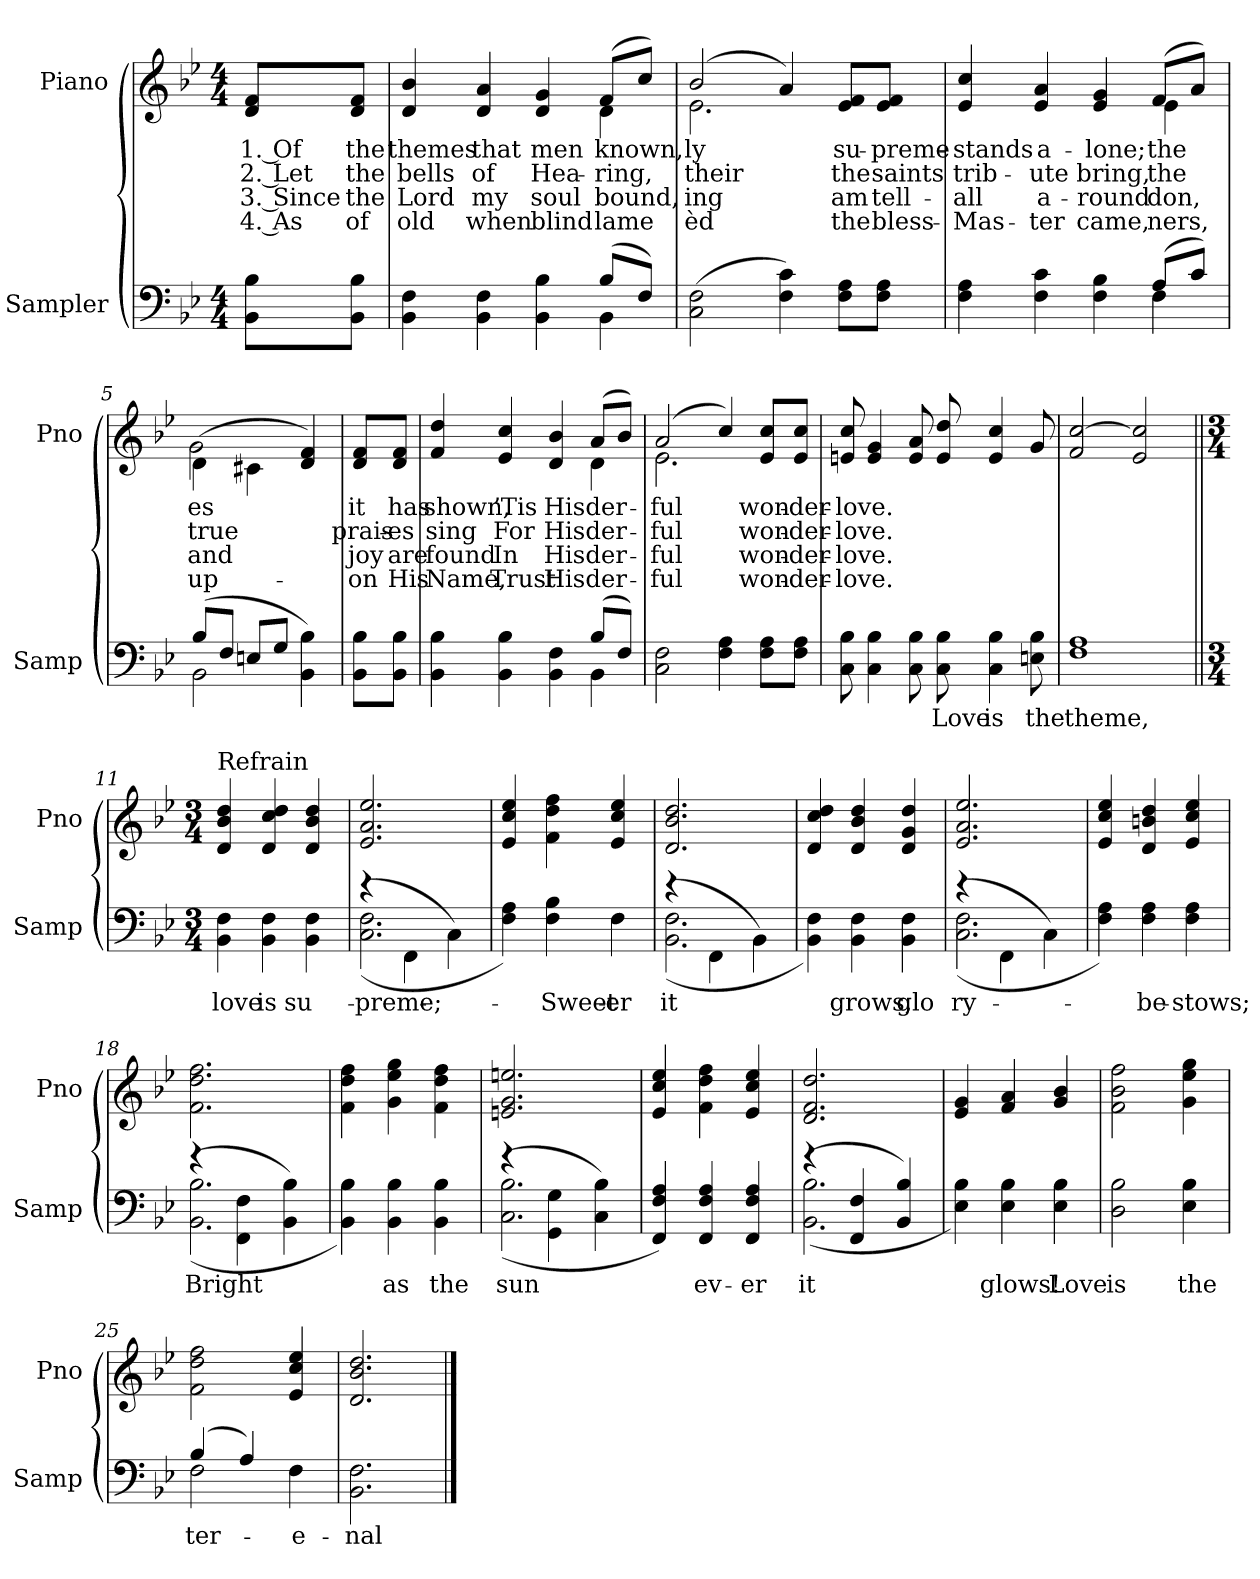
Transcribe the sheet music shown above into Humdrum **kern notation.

**kern	**text	**kern	**text	**text	**text	**text
*part2	*part2	*part1	*part1	*part1	*part1	*part1
*staff2	*staff2	*staff1	*staff1	*staff1	*staff1	*staff1
*I"Sampler	*	*I"Piano	*	*	*	*
*I'Samp	*	*I'Pno	*	*	*	*
*clefF4	*	*clefG2	*	*	*	*
*k[b-e-]	*	*k[b-e-]	*	*	*	*
*B-:	*	*B-:	*	*	*	*
*M4/4	*	*M4/4	*	*	*	*
=1	=1	=1	=1	=1	=1	=1
8BB-\ 8B-\L	.	8d/ 8f/L	1. Of	2. Let	3. Since	4. As
8BB-\ 8B-\J	.	8d/ 8f/J	the	the	the	of
=2	=2	=2	=2	=2	=2	=2
*^	*	*^	*	*	*	*
4BB- 4F	2.ryy	.	4d 4b-	2.ryy	themes	bells	Lord	old
4BB- 4F	.	.	4d 4a	.	that	of	my	when
4BB- 4B-	.	.	4d 4g	.	men	Hea-	soul	blind
(8B-/L	4BB-	.	(8f/L	4d	known,	ring,	-bound,	lame
8F/J)	.	.	8cc/J)	.	.	.	.	.
*v	*v	*	*	*	*	*	*	*
=3	=3	=3	=3	=3	=3	=3	=3
(2C 2F	.	(2b-/	2.e-	-ly	their	-ing	-èd
4F 4c)	.	4a/)	.	.	.	.	.
8F\ 8A\L	.	8e-/ 8f/L	4ryy	su-	the	am	the
8F\ 8A\J	.	8e-/ 8f/J	.	-preme-	saints	tell-	bless-
=4	=4	=4	=4	=4	=4	=4	=4
*^	*	*	*	*	*	*	*
4F 4A	2.ryy	.	4e- 4cc	2.ryy	stands	trib-	all	Mas-
4F 4c	.	.	4e- 4a	.	a-	-ute	a-	-ter
4F 4B-	.	.	4e- 4g	.	-lone;	bring,	-round	came,
(8A/L	4F	.	(8f/L	4e-	the	the	-don,	-ners,
8c/J)	.	.	8a/J)	.	.	.	.	.
=5	=5	=5	=5	=5	=5	=5	=5	=5
(8B-/L	2BB-	.	(4d\	2g	-es	true	and	up-
8F/J	.	.	.	.	.	.	.	.
8En/L	.	.	4c#X\	.	.	.	.	.
8G/J	.	.	.	.	.	.	.	.
4BB- 4B-)	4ryy	.	4d 4f)	4ryy	.	.	.	.
*v	*v	*	*	*	*	*	*	*
*	*	*v	*v	*	*	*	*
=6	=6	=6	=6	=6	=6	=6
8BB-\ 8B-\L	.	8d/ 8f/L	it	prais-	joy	-on
8BB-\ 8B-\J	.	8d/ 8f/J	has	-es	are	His
=7	=7	=7	=7	=7	=7	=7
*^	*	*^	*	*	*	*
4BB- 4B-	2.ryy	.	4f 4dd	2.ryy	shown,	sing	found	Name,
4BB- 4B-	.	.	4e- 4cc	.	’Tis	For	In	Trust
4BB- 4F	.	.	4d 4b-	.	His	His	His	His
(8B-/L	4BB-	.	(8a/L	4d	-der-	-der-	-der-	-der-
8F/J)	.	.	8b-/J)	.	.	.	.	.
*v	*v	*	*	*	*	*	*	*
=8	=8	=8	=8	=8	=8	=8	=8
2C 2F	.	(2a/	2.e-	-ful	-ful	-ful	-ful
4F 4A	.	4cc/)	.	.	.	.	.
8F\ 8A\L	.	8e-/ 8cc/L	4ryy	won-	won-	won-	won-
8F\ 8A\J	.	8e-/ 8cc/J	.	-der-	-der-	-der-	-der-
*	*	*v	*v	*	*	*	*
=9	=9	=9	=9	=9	=9	=9
8C 8B-	.	8en 8cc	love.	love.	love.	love.
4C 4B-	.	4e 4g	.	.	.	.
8C 8B-	.	8e 8a	.	.	.	.
8C 8B-	Love	8e 8dd	.	.	.	.
4C 4B-	is	4e 4cc	.	.	.	.
8En 8B-	the	8g	.	.	.	.
=10	=10	=10	=10	=10	=10	=10
1F 1A	theme,	2f [2cc	.	.	.	.
.	.	2e- 2cc]	.	.	.	.
=11||	=11||	=11||	=11||	=11||	=11||	=11||
*M3/4	*	*M3/4	*	*	*	*
!	!	!LO:TX:t=Refrain	!	!	!	!
4BB- 4F	love	4d 4b- 4dd	.	.	.	.
4BB- 4F	is	4d 4cc 4dd	.	.	.	.
4BB- 4F	su-	4d 4b- 4dd	.	.	.	.
=12	=12	=12	=12	=12	=12	=12
*^	*	*	*	*	*	*
(4r	(2.C 2.F	-preme;	2.e- 2.a 2.ee-	.	.	.	.
4FF\	.	.	.	.	.	.	.
4C\)	.	.	.	.	.	.	.
*v	*v	*	*	*	*	*	*
=13	=13	=13	=13	=13	=13	=13
4F 4A)	.	4e- 4cc 4ee-	.	.	.	.
4F 4B-	Sweet-	4f 4dd 4ff	.	.	.	.
4F	-er	4e- 4cc 4ee-	.	.	.	.
=14	=14	=14	=14	=14	=14	=14
*^	*	*	*	*	*	*
(4r	(2.BB- 2.F	it	2.d 2.b- 2.dd	.	.	.	.
4FF\	.	.	.	.	.	.	.
4BB-\)	.	.	.	.	.	.	.
*v	*v	*	*	*	*	*	*
=15	=15	=15	=15	=15	=15	=15
4BB- 4F)	.	4d 4cc 4dd	.	.	.	.
4BB- 4F	grows,	4d 4b- 4dd	.	.	.	.
4BB- 4F	glo-	4d 4g 4dd	.	.	.	.
=16	=16	=16	=16	=16	=16	=16
*^	*	*	*	*	*	*
(4r	(2.C 2.F	-ry	2.e- 2.a 2.ee-	.	.	.	.
4FF\	.	.	.	.	.	.	.
4C\)	.	.	.	.	.	.	.
*v	*v	*	*	*	*	*	*
=17	=17	=17	=17	=17	=17	=17
4F 4A)	.	4e- 4cc 4ee-	.	.	.	.
4F 4A	be-	4d 4bn 4dd	.	.	.	.
4F 4A	-stows;	4e- 4cc 4ee-	.	.	.	.
=18	=18	=18	=18	=18	=18	=18
*^	*	*	*	*	*	*
(4r	(2.BB- 2.B-	Bright	2.f 2.dd 2.ff	.	.	.	.
4FF\ 4F\	.	.	.	.	.	.	.
4BB-\ 4B-\)	.	.	.	.	.	.	.
*v	*v	*	*	*	*	*	*
=19	=19	=19	=19	=19	=19	=19
4BB- 4B-)	.	4f 4dd 4ff	.	.	.	.
4BB- 4B-	as	4g 4ee- 4gg	.	.	.	.
4BB- 4B-	the	4f 4dd 4ff	.	.	.	.
=20	=20	=20	=20	=20	=20	=20
*^	*	*	*	*	*	*
(4r	(2.C 2.B-	sun	2.en 2.g 2.een	.	.	.	.
4GG\ 4G\	.	.	.	.	.	.	.
4C\ 4B-\)	.	.	.	.	.	.	.
*v	*v	*	*	*	*	*	*
=21	=21	=21	=21	=21	=21	=21
4FF 4F 4A)	.	4e- 4cc 4ee-	.	.	.	.
4FF 4F 4A	ev-	4f 4dd 4ff	.	.	.	.
4FF 4F 4A	-er	4e- 4cc 4ee-	.	.	.	.
=22	=22	=22	=22	=22	=22	=22
*^	*	*	*	*	*	*
(4r	(2.BB- 2.B-	it	2.d 2.f 2.dd	.	.	.	.
4FF/ 4F/	.	.	.	.	.	.	.
4BB-/ 4B-/)	.	.	.	.	.	.	.
*v	*v	*	*	*	*	*	*
=23	=23	=23	=23	=23	=23	=23
4E- 4B-)	.	4e- 4g	.	.	.	.
4E- 4B-	glows!	4f 4a	.	.	.	.
4E- 4B-	Love	4g 4b-	.	.	.	.
=24	=24	=24	=24	=24	=24	=24
2D 2B-	is	2f 2b- 2ff	.	.	.	.
4E- 4B-	the	4g 4ee- 4gg	.	.	.	.
=25	=25	=25	=25	=25	=25	=25
*^	*	*	*	*	*	*
(4B-/	2F	-ter-	2f 2dd 2ff	.	.	.	.
4A/)	.	.	.	.	.	.	.
4F	4ryy	e-	4e- 4cc 4ee-	.	.	.	.
*v	*v	*	*	*	*	*	*
=26	=26	=26	=26	=26	=26	=26
2.BB- 2.F	-nal	2.d 2.b- 2.dd	.	.	.	.
==	==	==	==	==	==	==
*-	*-	*-	*-	*-	*-	*-
